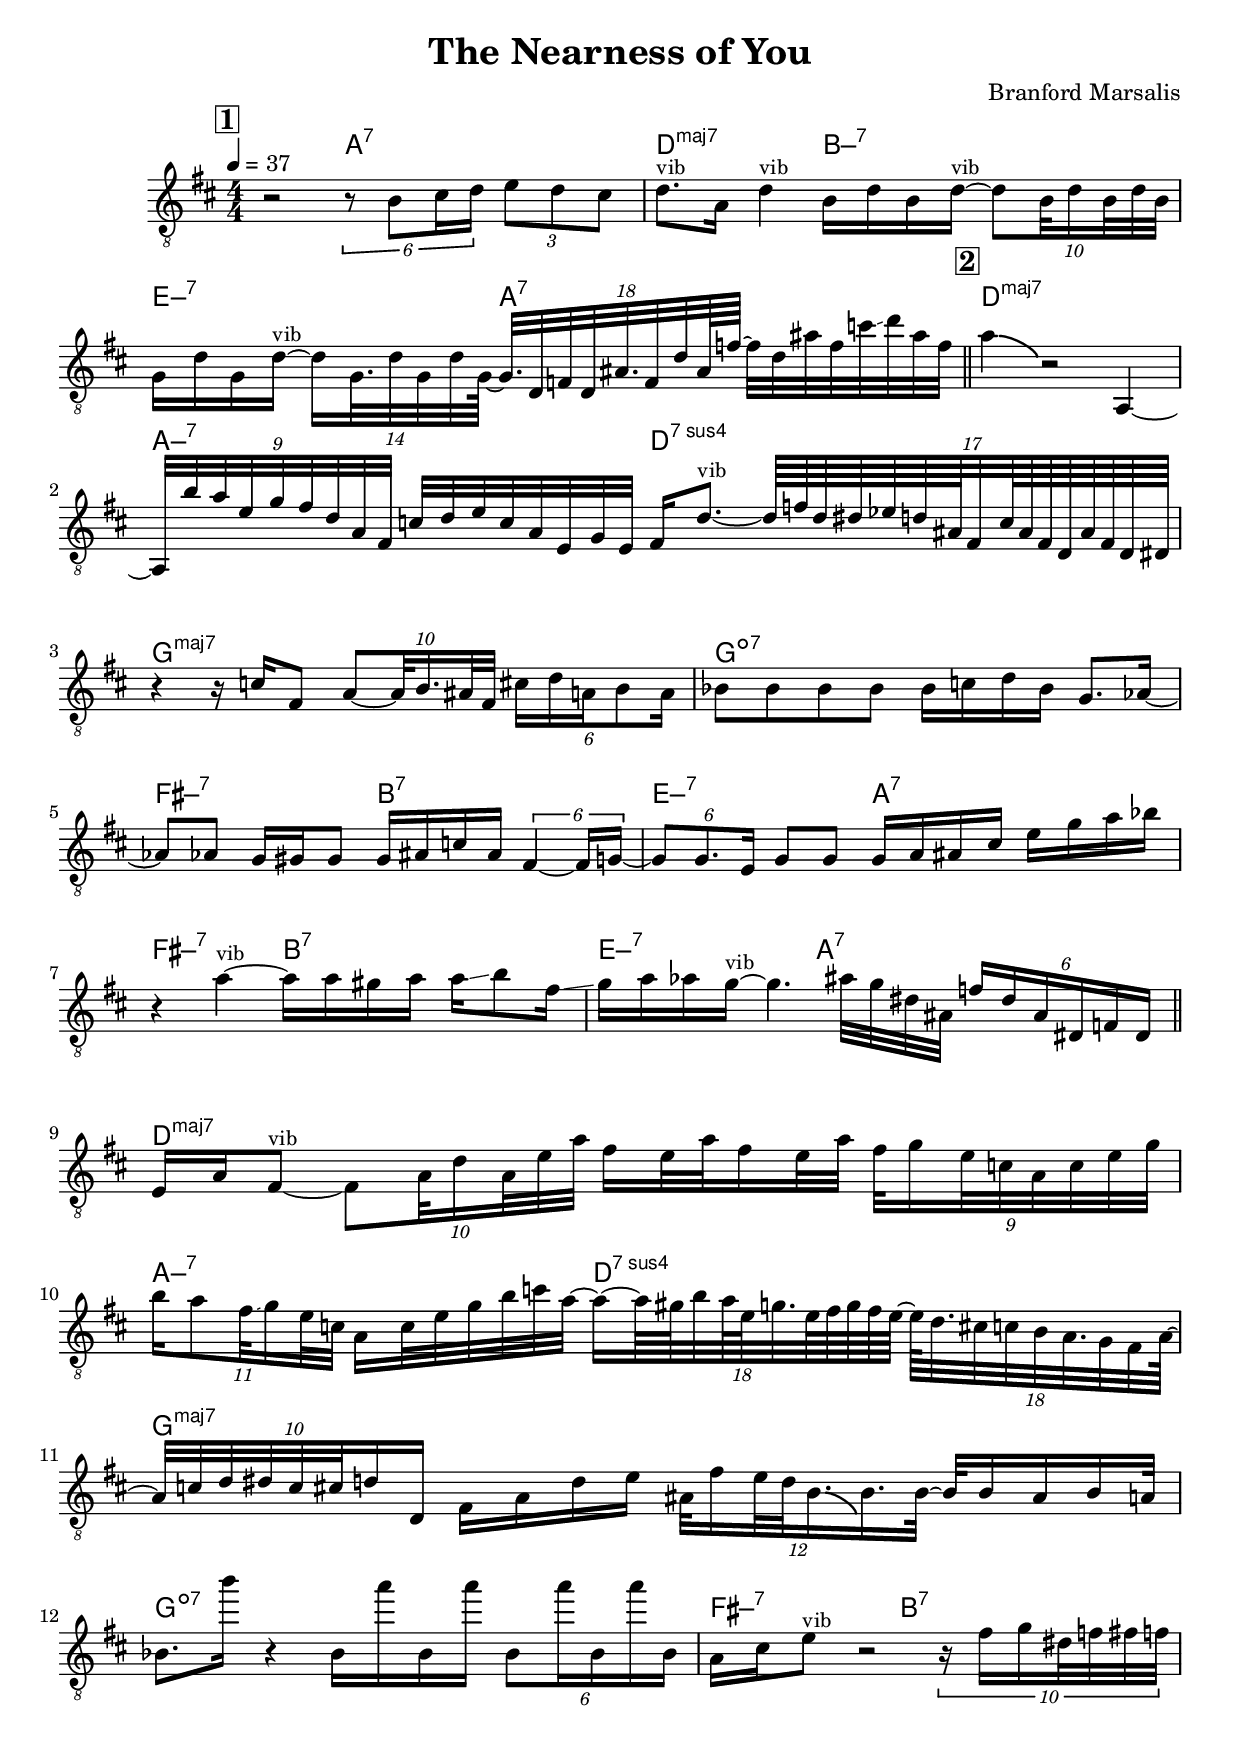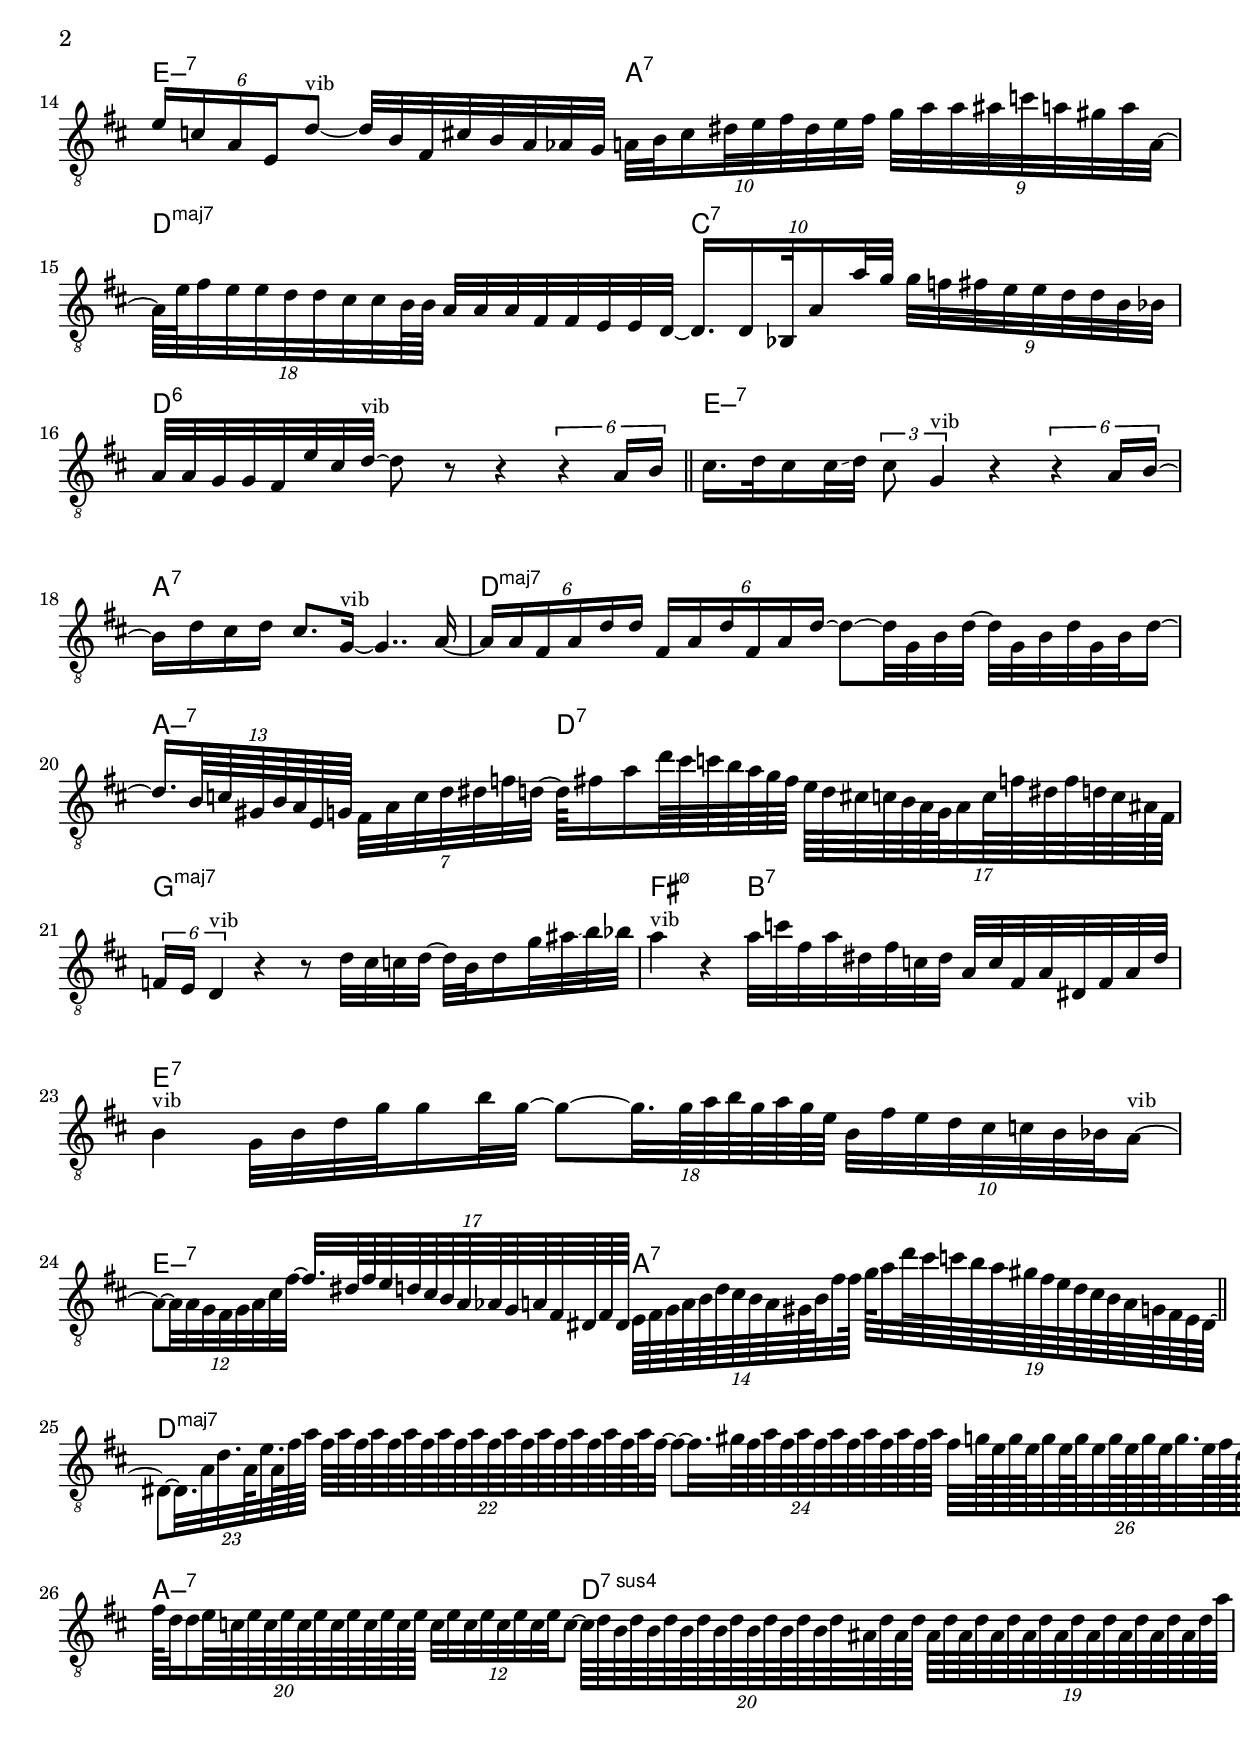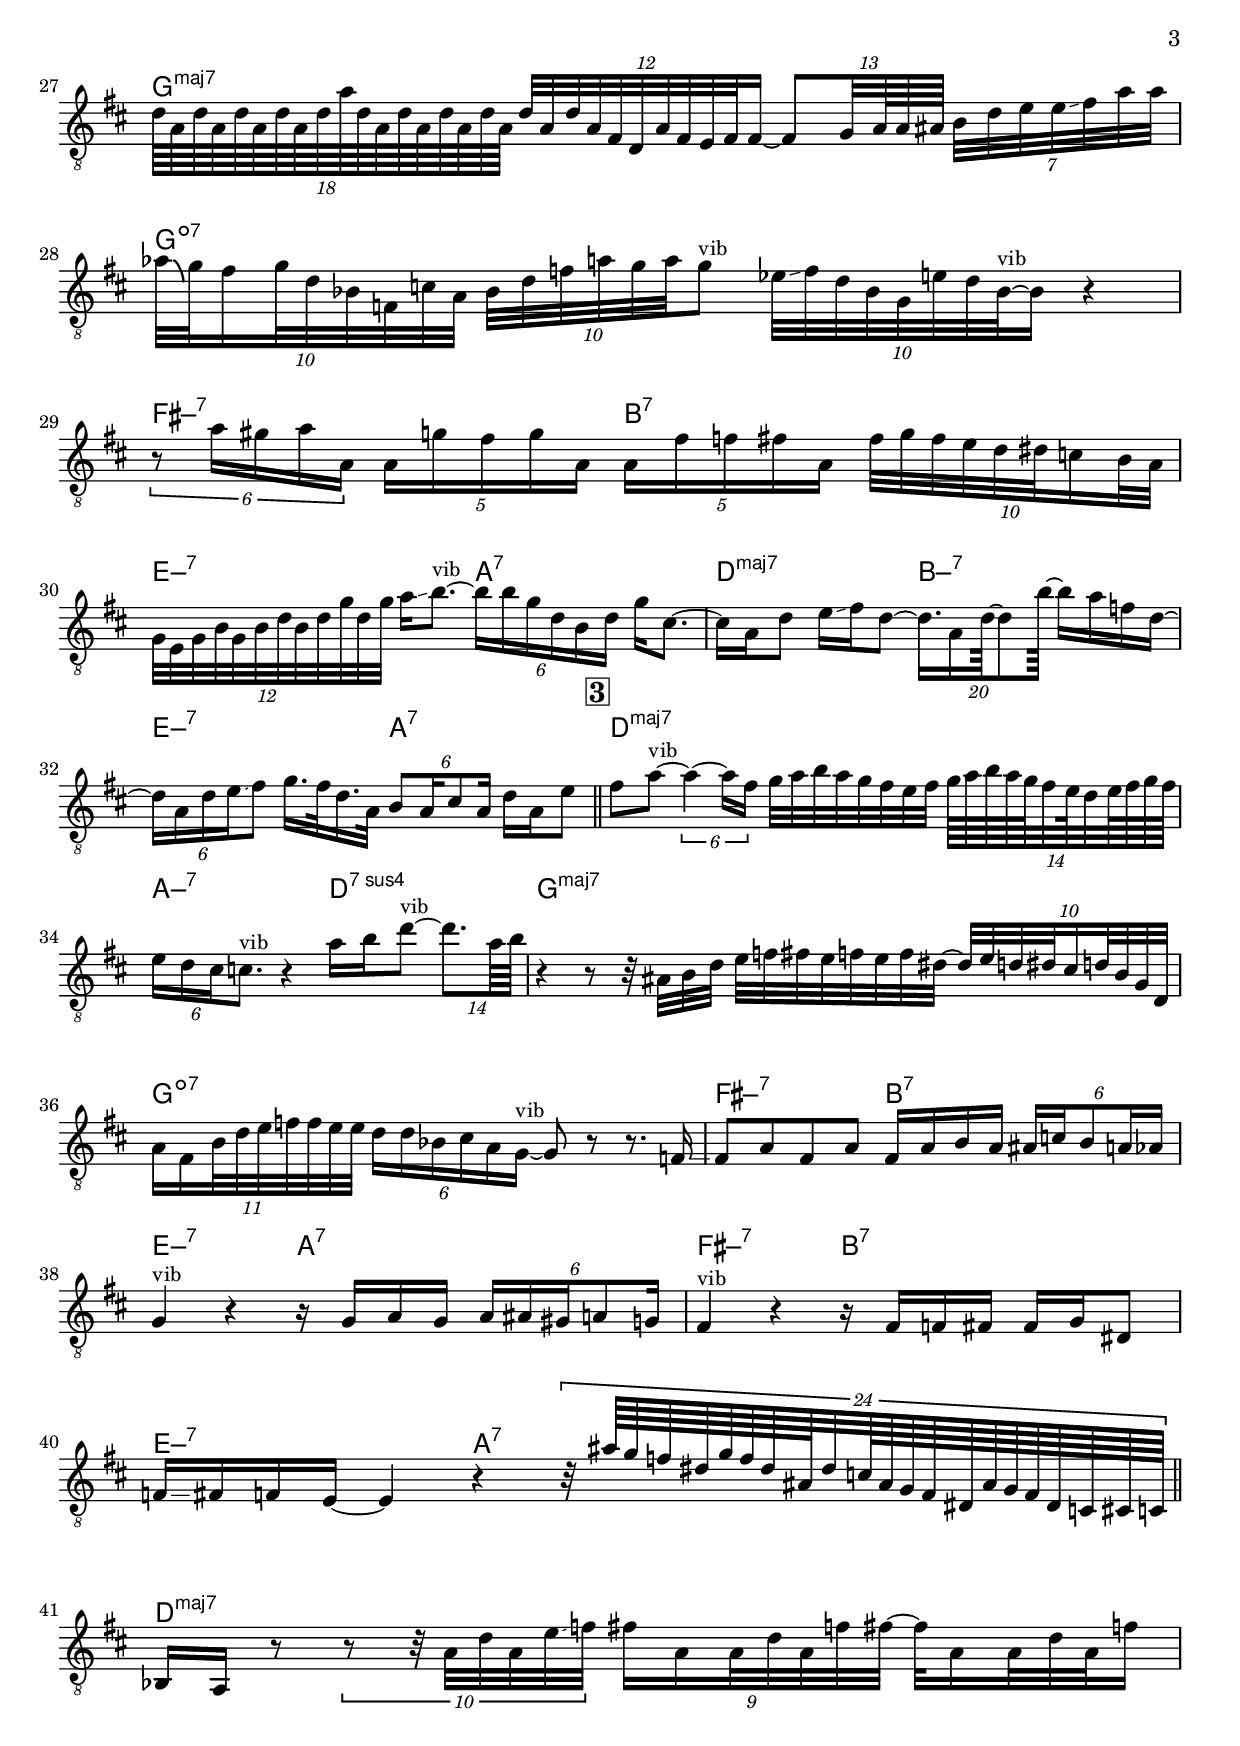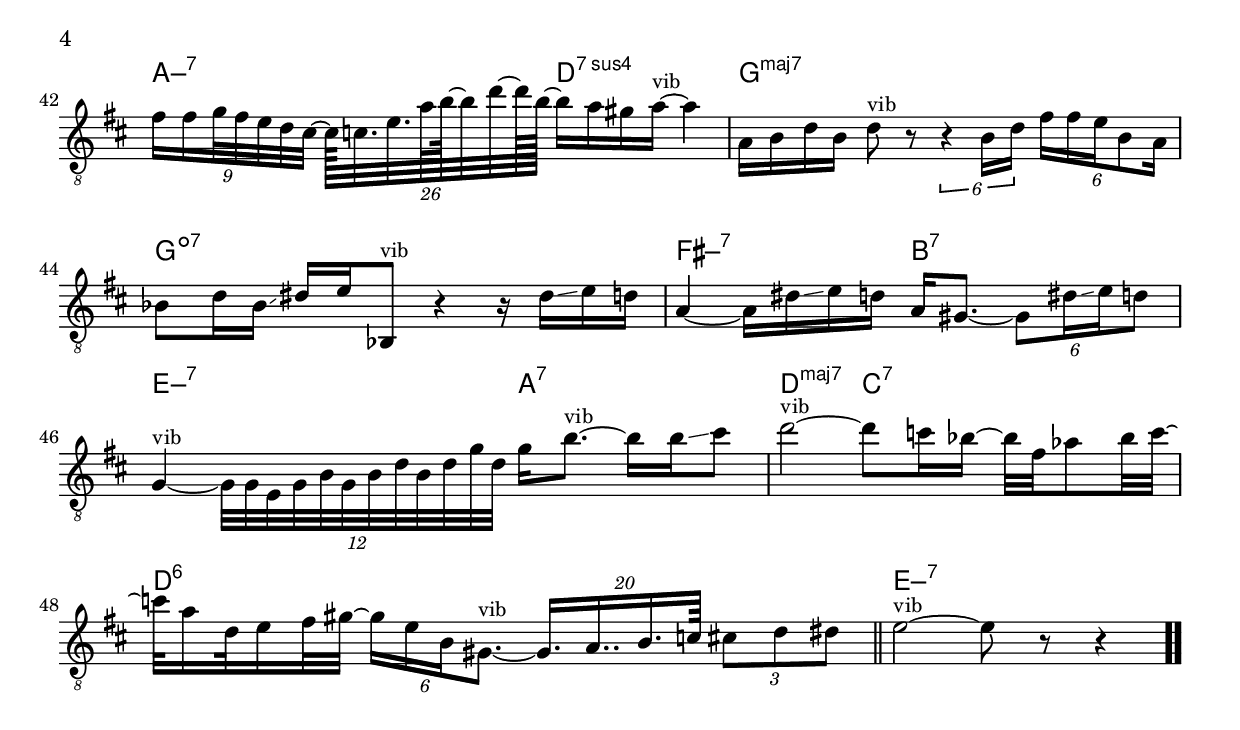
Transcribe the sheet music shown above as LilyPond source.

\version "2.13.2"

#(ly:set-option 'point-and-click #f)

\header {
  title = "The Nearness of You"
  composer = "Branford Marsalis"
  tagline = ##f
}
global =
{
    \override Staff.TimeSignature #'style = #'()
    \time 4/4
    \clef "treble_8"
    \key d \major
    \override Rest #'direction = #'0
    \override MultiMeasureRest #'staff-position = #0
}
\score
{
<<
    \transpose c' c'

    \new ChordNames { \chords {
      \set majorSevenSymbol = \markup { "maj7" }
      \set minorChordModifier = \markup { \char ##x2013 }
      | s2 a2:7 | d2:maj b2:min7 | e2:min7 a2:7 
      | d1:maj | a2:min7 d2:7sus4 | g1:maj | g1:dim7 | fis2:min7 b2:7 | e2:min7 a2:7 | fis2:min7 b2:7 | e2:min7 a2:7 
      | d1:maj | a2:min7 d2:7sus4 | g1:maj | g1:dim7 | fis2:min7 b2:7 | e2:min7 a2:7 | d2:maj c2:7 | d1:6 
      | e1:min7 | a1:7 | d1:maj | a2:min7 d2:7 | g1:maj | fis2:min5-7 b2:7 | e1:7 | e2:min7 a2:7 
      | d1:maj | a2:min7 d2:7sus4 | g1:maj | g1:dim7 | fis2:min7 b2:7 | e2:min7 a2:7 | d2:maj b2:min7 | e2:min7 a2:7 
      | d1:maj | a2:min7 d2:7sus4 | g1:maj | g1:dim7 | fis2:min7 b2:7 | e2:min7 a2:7 | fis2:min7 b2:7 | e2:min7 a2:7 
      | d1:maj | a2:min7 d2:7sus4 | g1:maj | g1:dim7 | fis2:min7 b2:7 | e2:min7 a2:7 | d2:maj c2:7 | d1:6 
      | e1:min7|
      }
      }

    \new Staff
    <<
    \transpose c' c'

    {
      \global
  		%\override Score.MetronomeMark #'transparent = ##t
  		%\override Score.MetronomeMark #'stencil = ##f
  		
  		\override HorizontalBracket #'direction = #UP
  		\override HorizontalBracket #'bracket-flare = #'(0 . 0)
  		
  		\override TextSpanner #'dash-fraction = #1.0
  		\override TextSpanner #'bound-details #'left #'text = \markup{ \concat{\draw-line #'(0 . -1.0) \draw-line #'(1.0 . 0) }}
  		\override TextSpanner #'bound-details #'right #'text = \markup{ \concat{ \draw-line #'(1.0 . 0) \draw-line #'(0 . -1.0) }}
          \set Score.markFormatter = #format-mark-box-numbers


      \tempo 4 = 37
      \set Score.currentBarNumber = #-2
     
      \bar "||" \mark \default r2 \tuplet 6/4 {r8 b8 cis'16 d'16} \tuplet 3/2 {e'8 d'8 cis'8} 
      | d'8.^\markup{\left-align \small vib} a16 d'4^\markup{\left-align \small vib} b16 d'16 b16 d'16~^\markup{\left-align \small vib} \tuplet 10/8 {d'8 b32 d'16 b32 d'32 b32} 
      | g16 d'16 g16 d'16~^\markup{\left-align \small vib} \tuplet 14/16 {d'16 g32. d'32 g32 d'32 g64~} \tuplet 18/16 {g32. d32 f32 d32 ais32. f32 d'32 ais64 f'64~} f'32 d'32 ais'32 f'32 c''32\glissando  d''32 ais'32 f'32 
      \bar "||" \mark \default a'4\bendAfter #-4  r2 a,4~ 
      | \tuplet 9/8 {a,32 b'32 a'32 e'32 g'32 fis'32 d'32 a32 fis32} c'32 d'32 e'32 c'32 a32 e32 g32 e32 fis16 d'8.~^\markup{\left-align \small vib} \tuplet 17/16 {d'64 f'64 d'64 dis'64 es'64 d'64 ais64 fis32 c'64 ais64 fis64 d64 ais64 fis64 d64 dis64} 
      | r4 r16 c'16 fis8 \tuplet 10/8 {a8~ a32 b16. ais32 fis32} \tuplet 6/4 {cis'16 d'16 a16 b8 a16} 
      | bes8 bes8 bes8 bes8 bes16 c'16 d'16 bes16 g8. aes16~ 
      | aes8 aes8 g16 gis16 gis8 gis16 ais16 c'16 ais16 \tuplet 6/4 {fis4~ fis16 g16~} 
      | \tuplet 6/4 {g8 g8. e16} g8 g8 g16 a16 ais16 cis'16 e'16 g'16 a'16 bes'16 
      | r4 a'4~^\markup{\left-align \small vib} a'16 a'16 gis'16 a'16 a'16\glissando  b'8 fis'16\glissando  
      | g'16 a'16 aes'16 g'16~^\markup{\left-align \small vib} g'4. ais'32 g'32 dis'32 ais32 \tuplet 6/4 {f'16 dis'16 ais16 dis16 f16 dis16} 
      \bar "||" e16 a16 fis8~^\markup{\left-align \small vib} \tuplet 10/8 {fis8 a32 d'16 a32 e'32 a'32} fis'16 e'32 a'32 fis'16 e'32 a'32 \tuplet 9/8 {fis'32 g'16 e'32 c'32 a32 c'32 e'32 g'32} 
      | \tuplet 11/8 {b'16 a'8 fis'32\glissando  g'16 e'32 c'32} a16 c'32 e'32 g'32 b'32 c''32 a'32~ \tuplet 18/16 {a'16~ a'64 gis'64 b'32 a'64 e'64 g'32. e'64 fis'64 g'64 fis'64 e'64~} \tuplet 18/16 {e'64 d'32. cis'32 c'32 b32 a32. g32 fis32 a64~} 
      | \tuplet 10/8 {a32 c'32 d'32 dis'32 c'32 cis'32 d'16 d16} fis16 a16 d'16 e'16 \tuplet 12/8 {ais32 fis'16 e'32 d'32 b16.\bendAfter #-4  b16. b32~} b32 b16 ais16 b16 a32 
      | bes8. b''16 r4 bes16 a''16 bes16 a''16 \tuplet 6/4 {bes8 a''16 bes16 a''16 bes16} 
      | a16 cis'16 e'8^\markup{\left-align \small vib} r2 \tuplet 10/8 {r16 fis'16 g'16 dis'32 f'32 fis'32 f'32} 
      | \tuplet 6/4 {e'16 c'16 a16 e16 d'8~^\markup{\left-align \small vib}} d'32 b32 fis32 cis'32 b32 a32 aes32 g32 \tuplet 10/8 {a32 b32 cis'16 dis'32 e'32 fis'32 dis'32 e'32 fis'32} \tuplet 9/8 {g'32 a'32 a'32\glissando  ais'32 c''32 a'32 gis'32 a'32 a32~} 
      | \tuplet 18/16 {a64 e'64\glissando  fis'32 e'32 e'32 d'32 d'32 cis'32 cis'32 b64 b64} a32 a32 a32 fis32 fis32 e32 e32 d32~ \tuplet 10/8 {d16. d16 bes,32 a16 a'32 g'32} \tuplet 9/8 {g'32 f'32 fis'32 e'32 e'32 d'32 d'32 b32 bes32} 
      | a32 a32 g32 g32 fis32 e'32 cis'32 d'32~^\markup{\left-align \small vib} d'8 r8 r4 \tuplet 6/4 {r4 a16 b16} 
      \bar "||" cis'16. d'32 cis'16 cis'32\glissando  d'32 \tuplet 3/2 {cis'8 g4^\markup{\left-align \small vib}} r4 \tuplet 6/4 {r4 a16 b16~} 
      | b16 d'16 cis'16 d'16 cis'8. g16~^\markup{\left-align \small vib} g4.. a16~ 
      | \tuplet 6/4 {a16 a16 fis16 a16 d'16 d'16} \tuplet 6/4 {fis16 a16 d'16 fis16 a16 d'16~} d'8~ d'32 g32 b32 d'32~ d'32 g32 b32 d'32 g32 b32 d'16~ 
      | \tuplet 13/16 {d'16. b64 c'64 gis64 b64 a64 e64 g64} \tuplet 7/8 {fis32 a32 c'32 d'32 dis'32 f'32 d'32~} d'64 fis'16 a'16 d''64 cis''64 c''64 b'64 a'64 g'64 fis'64 \tuplet 17/16 {e'64 d'64 cis'64 c'64 b64 a64 g64 a32 c'64 f'64 dis'64 f'64 d'64 c'64 ais64 fis64} 
      | \tuplet 6/4 {f16 e16 d4^\markup{\left-align \small vib}} r4 r8 d'32 cis'32 c'32 d'32~ d'32 b32 d'16 g'32 ais'32\glissando  b'32 bes'32 
      | a'4^\markup{\left-align \small vib} r4 a'32 c''32 fis'32 a'32 dis'32 fis'32 c'32 dis'32 a32 c'32 fis32 a32 dis32 fis32 a32 dis'32 
      | b4^\markup{\left-align \small vib} g32 b32 d'32 g'32 g'16 b'32 g'32~ \tuplet 18/16 {g'8~ g'32. g'64 a'64 b'64 g'64 a'64 g'64 e'64} \tuplet 10/8 {b32 fis'32 e'32 d'32 cis'32 c'32 b32 bes32 a16~^\markup{\left-align \small vib}} 
      | \tuplet 12/8 {a8~ a32 a32 g32 fis32 g32 a32 cis'32 fis'32~} \tuplet 17/16 {fis'32. dis'64 fis'64 e'64 d'64 cis'64 b64 a64 aes64 g64 a64 fis64 dis64 fis64 dis64} \tuplet 14/16 {e64 fis64 g64 a64 b64 d'64 cis'64 b64 a64 gis64 b64 fis'32 fis'64} \tuplet 19/16 {g'64 a'32 d''64 cis''64 c''64 b'64 a'64 gis'64 fis'64 e'64 d'64 cis'64 b64 a64 g64 fis64 e64 dis64~} 
      \bar "||" \tuplet 23/16 {dis8~ dis32. a32 d'32. a64 e'32. a64 fis'64 a'64} \tuplet 22/16 {fis'64 a'64 fis'64 a'64 fis'64 a'64 fis'64 a'64 fis'64 a'64 fis'64 a'64 fis'64 a'64 fis'64 a'64 fis'64 a'64 fis'64 a'64 fis'32~} \tuplet 24/16 {fis'8~ fis'32. gis'64 fis'64 a'64 fis'64 a'64 fis'64 a'64 fis'64 a'64 fis'64 a'64 fis'64 a'64} \tuplet 26/32 {fis'64 g'128 e'128 g'128 e'128 g'64 e'128 g'128 e'64 g'128 e'128 g'128 e'128 g'64. e'128 fis'128 d'128 fis'128 d'128 fis'128 d'128} 
      | \tuplet 20/16 {fis'64 d'32 d'16 e'64 c'64 e'64 c'64 e'64 c'64 e'64 c'64 e'64 c'64 e'64 c'64 e'64} \tuplet 12/8 {c'32 e'32 c'32 e'32 c'32 e'32 c'32 e'32 c'8~} \tuplet 20/16 {c'64 d'64 b64 d'64 b64 d'64 b64 d'64 b64 d'64 b64 d'64 b64 d'64 b64 d'64 ais64 d'64 ais64 d'64} \tuplet 19/16 {ais64 d'64 ais64 d'64 ais64 d'64 ais64 d'64 ais64 d'64 ais64 d'64 ais64 d'64 ais64 d'64 ais64 d'64 a'64} 
      | \tuplet 18/16 {d'64 a64 d'64 a64 d'64 a64 d'64 a64 d'64 a'64 d'64 a64 d'64 a64 d'64 a64 d'64 a64} \tuplet 12/8 {d'32 a32 d'32 a32 fis32 d32 a32 fis32 e32 fis32 fis16~} \tuplet 13/16 {fis8 g32 a64 a64\glissando  ais64} \tuplet 7/8 {b32 d'32 e'32 e'32\glissando  fis'32 a'32 a'32} 
      | \tuplet 10/8 {aes'32\bendAfter #-4  g'32 fis'16 g'32 d'32 bes32 f32 c'32 a32} \tuplet 10/8 {bes32 d'32 f'32 a'32 g'32 a'32 g'8^\markup{\left-align \small vib}} \tuplet 10/8 {es'32\glissando  f'32 d'32 bes32 g32 e'32 d'32 bes32~^\markup{\left-align \small vib} bes16} r4 
      | \tuplet 6/4 {r8 a'16 gis'16 a'16 a16} \tuplet 5/4 {a16 g'16 fis'16 g'16 a16} \tuplet 5/4 {a16 fis'16 f'16 fis'16 a16} \tuplet 10/8 {fis'32 g'32 fis'32 e'32 d'32 dis'32 c'16 b32 a32} 
      | \tuplet 12/8 {g32 e32 g32 b32 g32 b32 d'32 b32 d'32 g'32 d'32 g'32} a'16\glissando  b'8.~^\markup{\left-align \small vib} \tuplet 6/4 {b'16 b'16 g'16 d'16 b16 d'16} g'16 cis'8.~ 
      | cis'16 a16 d'8 e'16\glissando  fis'16 d'8~ \tuplet 20/16 {d'16. a16 d'64~ d'8 b'64~} b'16 a'16 f'16 d'16~ 
      | \tuplet 6/4 {d'16 a16 d'16 e'16\glissando  fis'8} g'16. fis'32 d'16. a32 \tuplet 6/4 {b8 a16 cis'8 a16} d'16 a16 e'8 
      \bar "||" \mark \default fis'8 a'8~^\markup{\left-align \small vib} \tuplet 6/4 {a'4~ a'16 fis'16} g'32 a'32 b'32 a'32 g'32 fis'32 e'32 fis'32 \tuplet 14/16 {g'64 a'64 b'64 a'64 g'64 fis'32 e'64 d'32 e'64 fis'64 g'64 fis'64} 
      | \tuplet 6/4 {e'16 d'16 cis'16 c'8.^\markup{\left-align \small vib}} r4 a'16 b'16 d''8~^\markup{\left-align \small vib} \tuplet 14/16 {d''8. a'64\glissando  b'64} 
      | r4 r8 r32 ais32 b32 d'32 e'32 f'32 fis'32 e'32 f'32 e'32 f'32 dis'32~ \tuplet 10/8 {dis'32 e'32 d'32 dis'32 cis'16 d'32 b32 g32 d32} 
      | \tuplet 11/8 {a16 fis16 b32 d'32 e'32 f'32 f'32 e'32 e'32} \tuplet 6/4 {d'16 d'16 bes16 cis'16 a16 g16~^\markup{\left-align \small vib}} g8 r8 r8. f16\glissando  
      | fis8 a8 fis8 a8 fis16 a16 b16 a16\glissando  \tuplet 6/4 {ais16 c'16 b8 a16 aes16} 
      | g4^\markup{\left-align \small vib} r4 r16 g16 a16 g16 \tuplet 6/4 {a16\glissando  ais16 gis16 a8 g16} 
      | fis4^\markup{\left-align \small vib} r4 r16 fis16 f16 fis16 fis16 g16 dis8 
      | f16\glissando  fis16 f16 e16~ e4 r4 \tuplet 24/16 {r32 ais'64 g'64 f'64 dis'64 g'64 f'64 dis'64 ais64 dis'32 c'64 ais64 g64 f64 dis64 ais64 g64 f64 dis64 c64\glissando  cis64 c64} 
      \bar "||" bes,16 a,16 r8 \tuplet 10/8 {r8 r32 a32 d'32 a32 e'32\glissando  f'32} \tuplet 9/8 {fis'16 a16 a32 d'32 a32 f'32 fis'32~} fis'32 a16 a32 d'32 a32 f'16 
      | \tuplet 9/8 {fis'16 fis'16 g'32 fis'32 e'32 d'32 cis'32~} \tuplet 26/32 {cis'128 c'32. e'32. a'64 b'128~ b'32 d''32~ d''128 b'128~} b'16 a'16 gis'16 a'16~^\markup{\left-align \small vib} a'4 
      | a16 b16 d'16 b16 d'8^\markup{\left-align \small vib} r8 \tuplet 6/4 {r4 b16 d'16} \tuplet 6/4 {fis'16 fis'16 e'16 b8 a16} 
      | bes8 d'16 bes16\glissando  dis'16 e'16 bes,8^\markup{\left-align \small vib} r4 r16 dis'16\glissando  e'16 d'16 
      | a4~ a16 dis'16\glissando  e'16 d'16 a16 gis8.~ \tuplet 6/4 {gis8 dis'16\glissando  e'16 d'8} 
      | g4~^\markup{\left-align \small vib} \tuplet 12/8 {g32 g32 e32 g32 b32 g32 b32 d'32 b32 d'32 g'32 d'32} g'16 b'8.~^\markup{\left-align \small vib} b'16 b'16\glissando  cis''8 
      | d''2~^\markup{\left-align \small vib} d''8 c''16 bes'16~ bes'32 fis'32 aes'8 bes'32 c''32~ 
      | c''32 a'16 d'32 e'16 fis'32 gis'32~ \tuplet 6/4 {gis'16 e'16 b16 gis8.~^\markup{\left-align \small vib}} \tuplet 20/16 {gis16. a16.. b16. c'64} \tuplet 3/2 {cis'8 d'8 dis'8} 
      \bar "||" e'2~^\markup{\left-align \small vib} e'8 r8 r4\bar  ".."
    }
    >>
>>    
}
